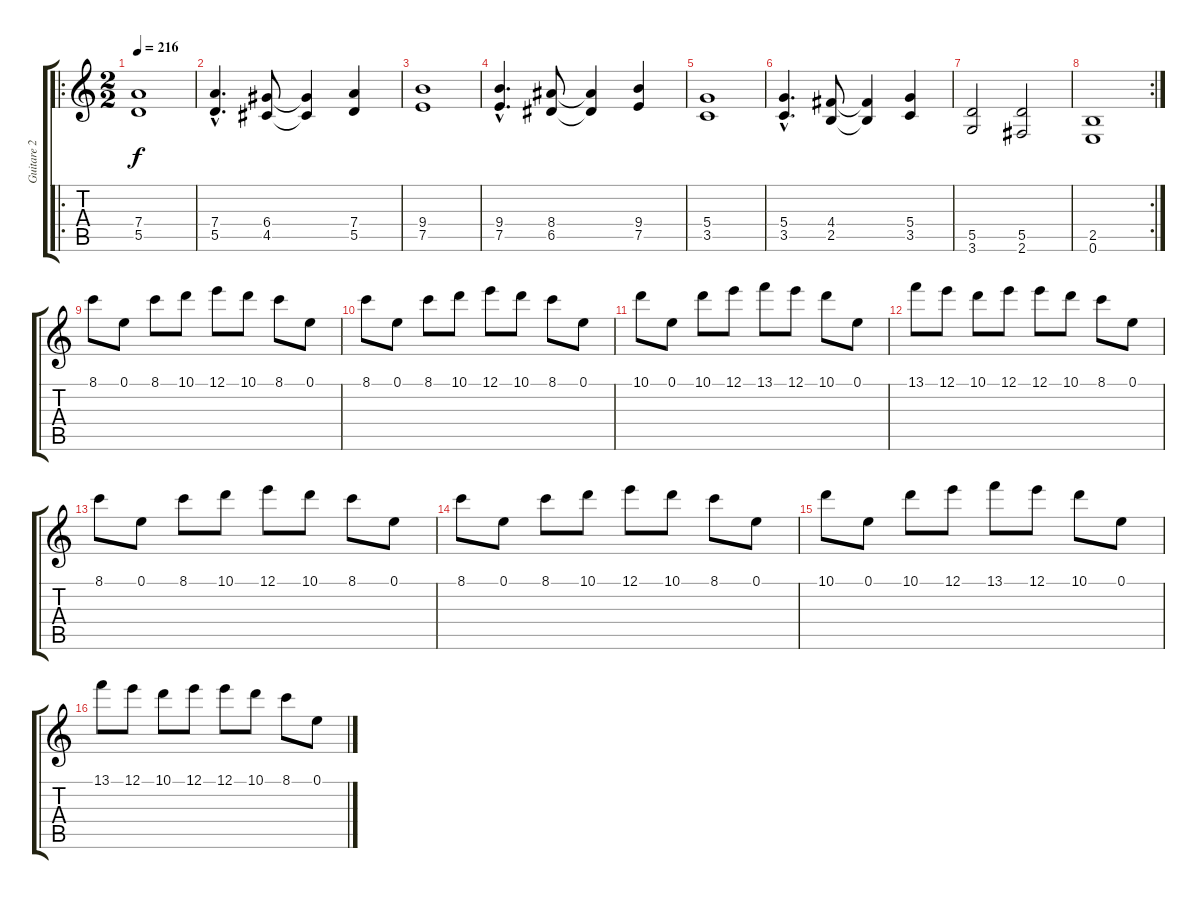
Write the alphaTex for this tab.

\track ("Guitare 2" "Guitare 2") {instrument distortionguitar}
\staff {score tabs}
\tuning (E4 B3 G3 D3 A2 E2) {hide}
\ro
\ts (2 2)
\tempo 216
\clef g2
\ks c
(7.4 5.5).1{dy f} |
(7.4{hac} 5.5{hac}).4{d} (6.4 4.5).8 (6.4{t} 4.5{t}).4 (7.4 5.5).4 |
(9.4 7.5).1 |
(9.4{hac} 7.5{hac}).4{d} (8.4 6.5).8 (8.4{t} 6.5{t}).4 (9.4 7.5).4 |
(5.4 3.5).1 |
(5.4{hac} 3.5{hac}).4{d} (4.4 2.5).8 (4.4{t} 2.5{t}).4 (5.4 3.5).4 |
(5.5 3.6).2 (5.5 2.6).2 |
\rc 2
(2.5 0.6).1 |
8.1.8 0.1.8 8.1.8 10.1.8 12.1.8 10.1.8 8.1.8 0.1.8 |
8.1.8 0.1.8 8.1.8 10.1.8 12.1.8 10.1.8 8.1.8 0.1.8 |
10.1.8 0.1.8 10.1.8 12.1.8 13.1.8 12.1.8 10.1.8 0.1.8 |
13.1.8 12.1.8 10.1.8 12.1.8 12.1.8 10.1.8 8.1.8 0.1.8 |
8.1.8 0.1.8 8.1.8 10.1.8 12.1.8 10.1.8 8.1.8 0.1.8 |
8.1.8 0.1.8 8.1.8 10.1.8 12.1.8 10.1.8 8.1.8 0.1.8 |
10.1.8 0.1.8 10.1.8 12.1.8 13.1.8 12.1.8 10.1.8 0.1.8 |
13.1.8 12.1.8 10.1.8 12.1.8 12.1.8 10.1.8 8.1.8 0.1.8
